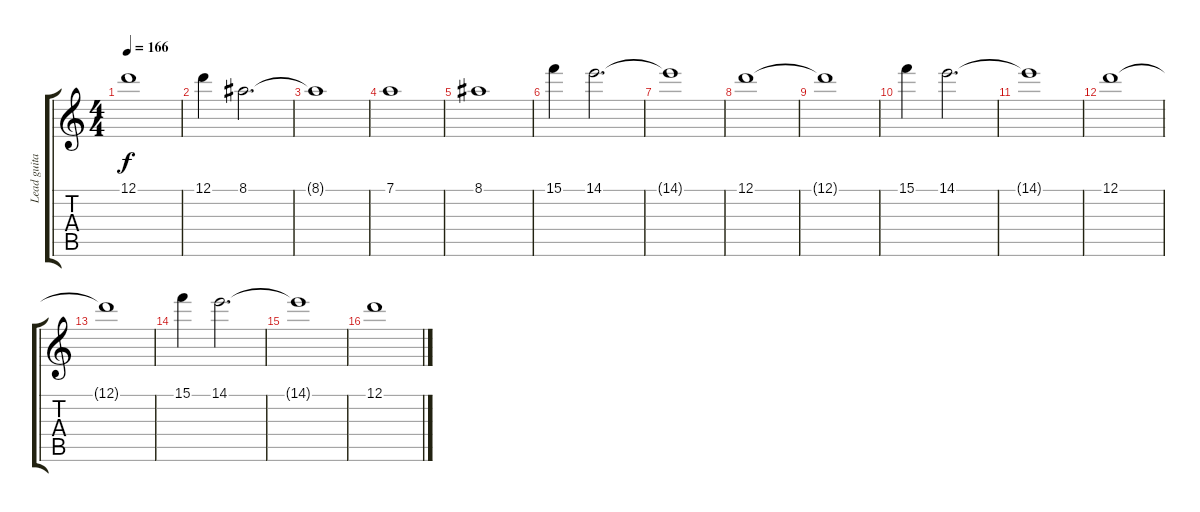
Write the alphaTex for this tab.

\track ("Lead guitar" "Lead guita") {instrument distortionguitar}
\staff {score tabs}
\tuning (D4 A3 F3 C3 G2 C2) {hide}
\ts (4 4)
\tempo 166
\clef g2
\ks c
12.1{t}.1{dy f} |
12.1.4 8.1.2{d} |
8.1{t}.1 |
7.1.1 |
8.1.1 |
15.1.4 14.1.2{d} |
14.1{t}.1 |
12.1.1 |
12.1{t}.1 |
15.1.4 14.1.2{d} |
14.1{t}.1 |
12.1.1 |
12.1{t}.1 |
15.1.4 14.1.2{d} |
14.1{t}.1 |
12.1.1
